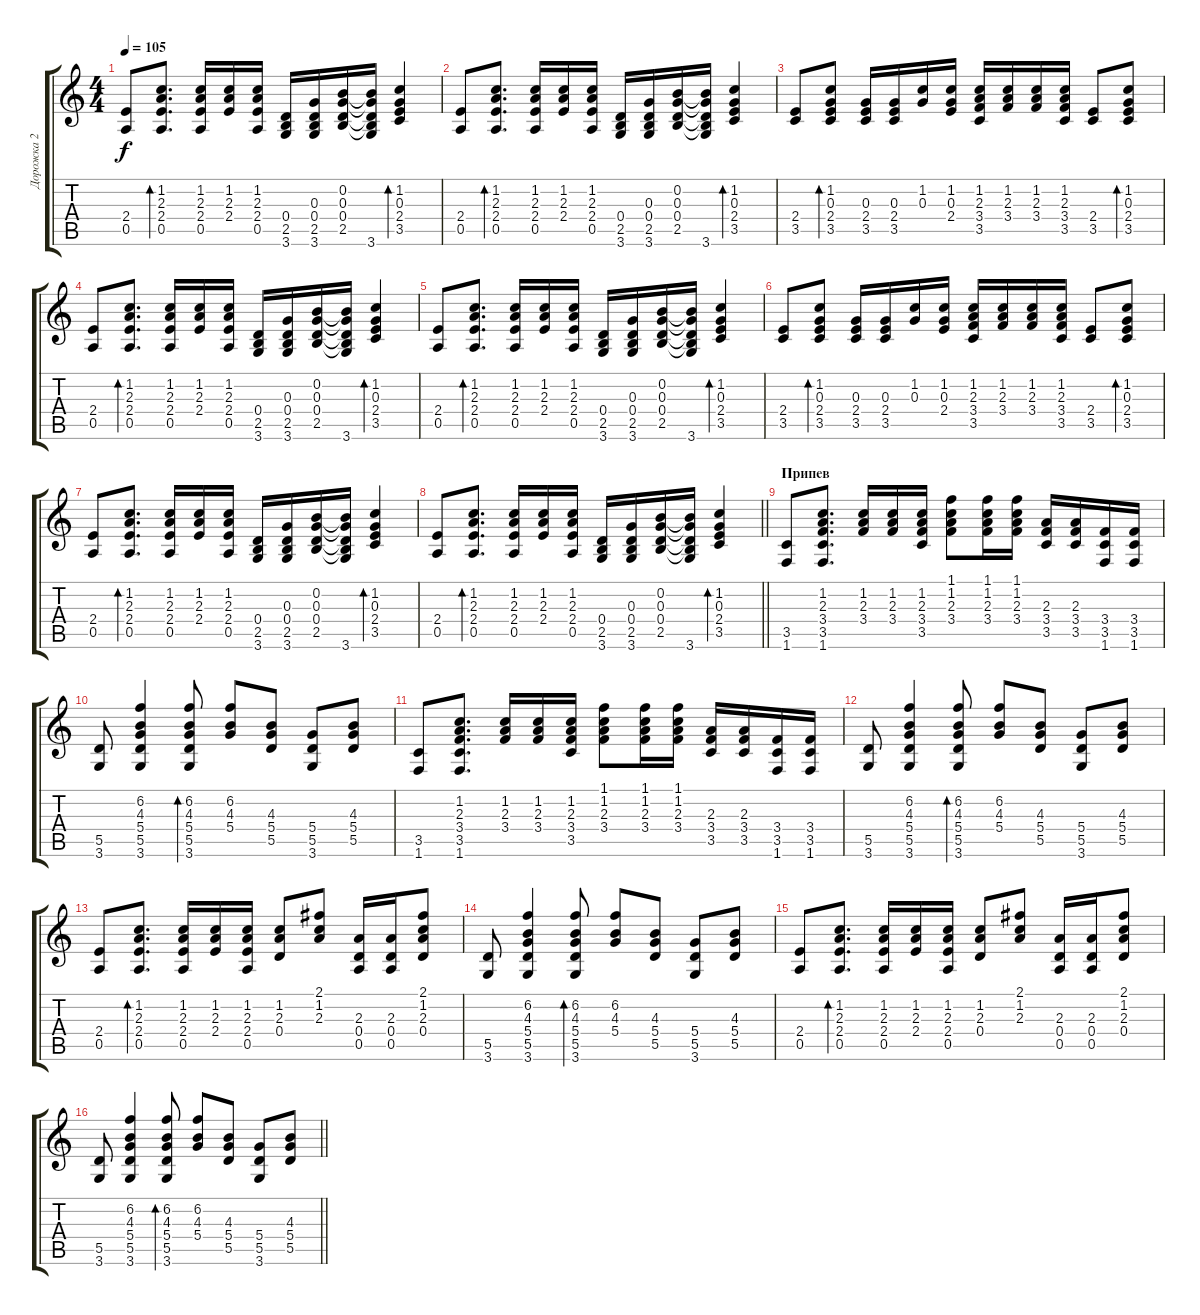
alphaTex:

\track ("Дорожка 2" "Дорожка 2") {instrument acousticguitarsteel}
\staff {score tabs}
\tuning (E4 B3 G3 D3 A2 E2) {hide}
\ts (4 4)
\tempo 105
\clef g2
\ks c
(2.4 0.5).8{dy f} (1.2 2.3 2.4 0.5).8{d bd 60} (1.2 2.3 2.4 0.5).16 (1.2 2.3 2.4).16 (1.2 2.3 2.4 0.5).16 (0.4 2.5 3.6).16 (0.3 0.4 2.5 3.6).16 (0.2 0.3 0.4 2.5).16 (0.2{t} 0.3{t} 0.4{t} 2.5{t} 3.6).16 (1.2 0.3 2.4 3.5).4{bd 60} |
(2.4 0.5).8 (1.2 2.3 2.4 0.5).8{d bd 60} (1.2 2.3 2.4 0.5).16 (1.2 2.3 2.4).16 (1.2 2.3 2.4 0.5).16 (0.4 2.5 3.6).16 (0.3 0.4 2.5 3.6).16 (0.2 0.3 0.4 2.5).16 (0.2{t} 0.3{t} 0.4{t} 2.5{t} 3.6).16 (1.2 0.3 2.4 3.5).4{bd 60} |
(2.4 3.5).8 (1.2 0.3 2.4 3.5).8{bd 60} (0.3 2.4 3.5).16 (0.3 2.4 3.5).16 (1.2 0.3).16 (1.2 0.3 2.4).16 (1.2 2.3 3.4 3.5).16 (1.2 2.3 3.4).16 (1.2 2.3 3.4).16 (1.2 2.3 3.4 3.5).16 (2.4 3.5).8 (1.2 0.3 2.4 3.5).8{bd 60} |
(2.4 0.5).8 (1.2 2.3 2.4 0.5).8{d bd 60} (1.2 2.3 2.4 0.5).16 (1.2 2.3 2.4).16 (1.2 2.3 2.4 0.5).16 (0.4 2.5 3.6).16 (0.3 0.4 2.5 3.6).16 (0.2 0.3 0.4 2.5).16 (0.2{t} 0.3{t} 0.4{t} 2.5{t} 3.6).16 (1.2 0.3 2.4 3.5).4{bd 60} |
(2.4 0.5).8 (1.2 2.3 2.4 0.5).8{d bd 60} (1.2 2.3 2.4 0.5).16 (1.2 2.3 2.4).16 (1.2 2.3 2.4 0.5).16 (0.4 2.5 3.6).16 (0.3 0.4 2.5 3.6).16 (0.2 0.3 0.4 2.5).16 (0.2{t} 0.3{t} 0.4{t} 2.5{t} 3.6).16 (1.2 0.3 2.4 3.5).4{bd 60} |
(2.4 3.5).8 (1.2 0.3 2.4 3.5).8{bd 60} (0.3 2.4 3.5).16 (0.3 2.4 3.5).16 (1.2 0.3).16 (1.2 0.3 2.4).16 (1.2 2.3 3.4 3.5).16 (1.2 2.3 3.4).16 (1.2 2.3 3.4).16 (1.2 2.3 3.4 3.5).16 (2.4 3.5).8 (1.2 0.3 2.4 3.5).8{bd 60} |
(2.4 0.5).8 (1.2 2.3 2.4 0.5).8{d bd 60} (1.2 2.3 2.4 0.5).16 (1.2 2.3 2.4).16 (1.2 2.3 2.4 0.5).16 (0.4 2.5 3.6).16 (0.3 0.4 2.5 3.6).16 (0.2 0.3 0.4 2.5).16 (0.2{t} 0.3{t} 0.4{t} 2.5{t} 3.6).16 (1.2 0.3 2.4 3.5).4{bd 60} |
\barLineRight lightlight
(2.4 0.5).8 (1.2 2.3 2.4 0.5).8{d bd 60} (1.2 2.3 2.4 0.5).16 (1.2 2.3 2.4).16 (1.2 2.3 2.4 0.5).16 (0.4 2.5 3.6).16 (0.3 0.4 2.5 3.6).16 (0.2 0.3 0.4 2.5).16 (0.2{t} 0.3{t} 0.4{t} 2.5{t} 3.6).16 (1.2 0.3 2.4 3.5).4{bd 60} |
\section ("" "Припев")
(3.5 1.6).8 (1.2 2.3 3.4 3.5 1.6).8{d} (1.2 2.3 3.4).16 (1.2 2.3 3.4).16 (1.2 2.3 3.4 3.5).16 (1.1 1.2 2.3 3.4).8 (1.1 1.2 2.3 3.4).16 (1.1 1.2 2.3 3.4).16 (2.3 3.4 3.5).16 (2.3 3.4 3.5).16 (3.4 3.5 1.6).16 (3.4 3.5 1.6).16 |
(5.5 3.6).8 (6.2 4.3 5.4 5.5 3.6).4 (6.2 4.3 5.4 5.5 3.6).8{bd 60} (6.2 4.3 5.4).8 (4.3 5.4 5.5).8 (5.4 5.5 3.6).8 (4.3 5.4 5.5).8 |
(3.5 1.6).8 (1.2 2.3 3.4 3.5 1.6).8{d} (1.2 2.3 3.4).16 (1.2 2.3 3.4).16 (1.2 2.3 3.4 3.5).16 (1.1 1.2 2.3 3.4).8 (1.1 1.2 2.3 3.4).16 (1.1 1.2 2.3 3.4).16 (2.3 3.4 3.5).16 (2.3 3.4 3.5).16 (3.4 3.5 1.6).16 (3.4 3.5 1.6).16 |
(5.5 3.6).8 (6.2 4.3 5.4 5.5 3.6).4 (6.2 4.3 5.4 5.5 3.6).8{bd 60} (6.2 4.3 5.4).8 (4.3 5.4 5.5).8 (5.4 5.5 3.6).8 (4.3 5.4 5.5).8 |
(2.4 0.5).8 (1.2 2.3 2.4 0.5).8{d bd 60} (1.2 2.3 2.4 0.5).16 (1.2 2.3 2.4).16 (1.2 2.3 2.4 0.5).16 (1.2 2.3 0.4).8 (2.1 1.2 2.3).8 (2.3 0.4 0.5).16 (2.3 0.4 0.5).16 (2.1 1.2 2.3 0.4).8 |
(5.5 3.6).8 (6.2 4.3 5.4 5.5 3.6).4 (6.2 4.3 5.4 5.5 3.6).8{bd 60} (6.2 4.3 5.4).8 (4.3 5.4 5.5).8 (5.4 5.5 3.6).8 (4.3 5.4 5.5).8 |
(2.4 0.5).8 (1.2 2.3 2.4 0.5).8{d bd 60} (1.2 2.3 2.4 0.5).16 (1.2 2.3 2.4).16 (1.2 2.3 2.4 0.5).16 (1.2 2.3 0.4).8 (2.1 1.2 2.3).8 (2.3 0.4 0.5).16 (2.3 0.4 0.5).16 (2.1 1.2 2.3 0.4).8 |
\barLineRight lightlight
(5.5 3.6).8 (6.2 4.3 5.4 5.5 3.6).4 (6.2 4.3 5.4 5.5 3.6).8{bd 60} (6.2 4.3 5.4).8 (4.3 5.4 5.5).8 (5.4 5.5 3.6).8 (4.3 5.4 5.5).8
